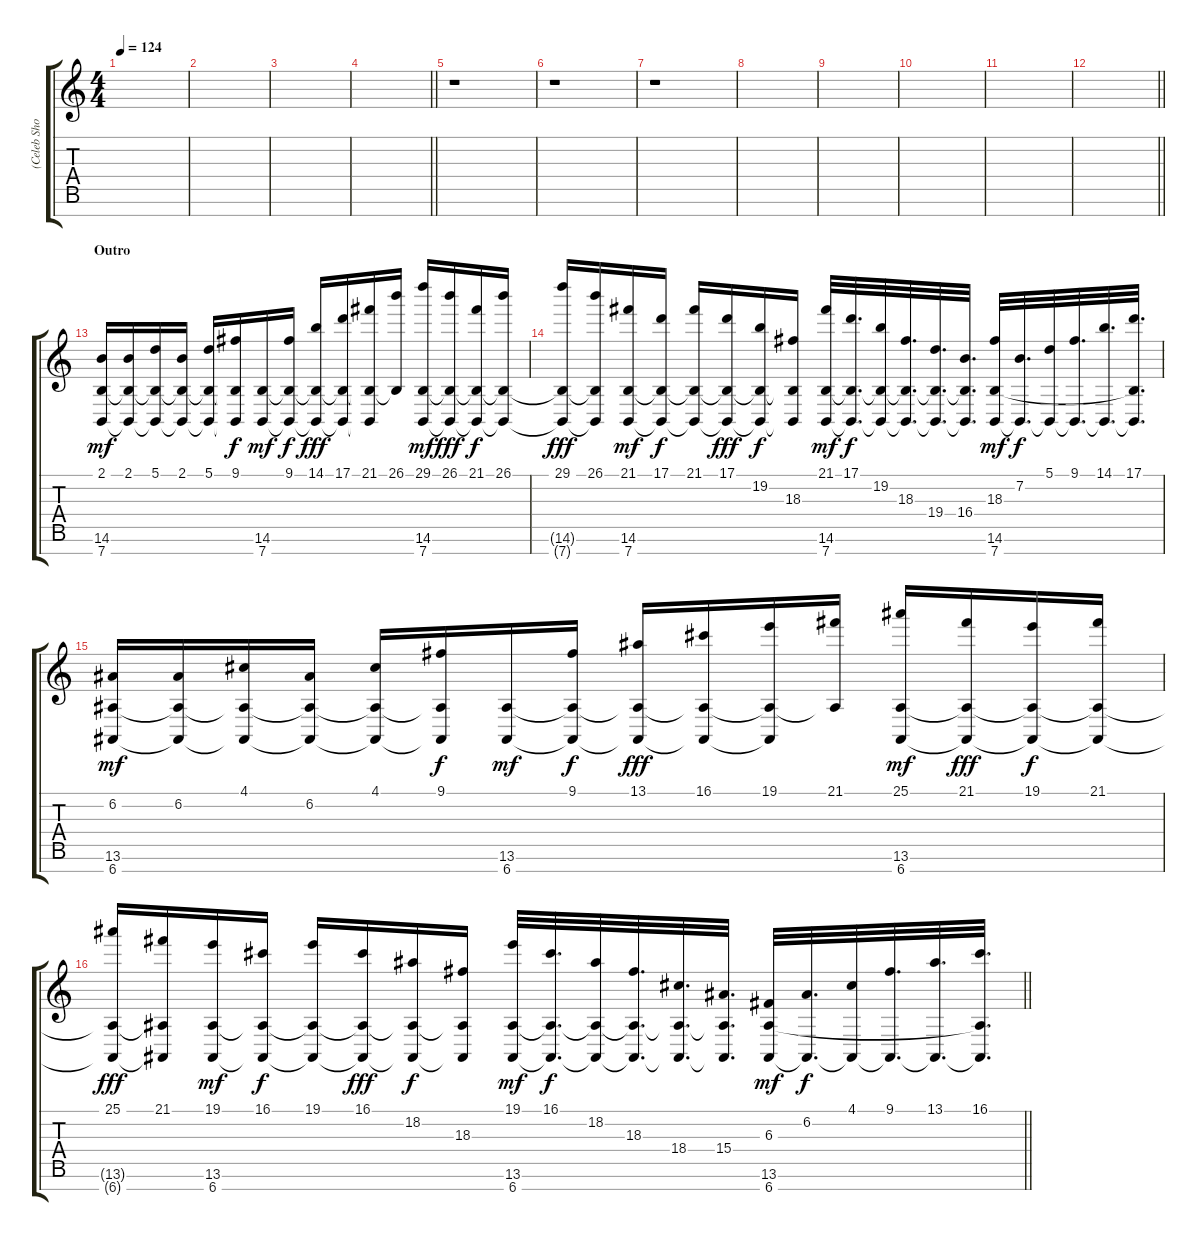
\track ("(Celeb Shomo) Piano" "(Celeb Sho") {instrument acousticgrandpiano}
\staff {score tabs}
\tuning (A4 E4 C4 G3 D3 A2 E2) {hide}
\ts (4 4)
\tempo 124
\clef g2
\ks c
|
|
|
\barLineRight lightlight
|
r.1 |
r.1 |
r.1 |
|
|
|
|
\barLineRight lightlight
|
\section ("" "Outro")
(2.1 14.6 7.7).16{dy mf beam Up} (2.1 14.6{t} 7.7{t}).16{beam Up} (5.1 14.6{t} 7.7{t}).16{beam Up} (2.1 14.6{t} 7.7{t}).16{beam Up} (5.1 14.6{t} 7.7{t}).16{beam Up} (9.1 14.6{t} 7.7{t}).16{dy f beam Up} (14.6 7.7).16{dy mf beam Up} (9.1 14.6{t} 7.7{t}).16{dy f beam Up} (14.1 14.6{t} 7.7{t}).16{dy fff beam Up} (17.1 14.6{t} 7.7{t}).16{beam Up} (21.1 14.6{t} 7.7{t}).16{beam Up} (26.1 14.6{t}).16{beam Up} (29.1 14.6 7.7).16{dy mf beam Up} (26.1 14.6{t} 7.7{t}).16{dy fff beam Up} (21.1 14.6{t} 7.7{t}).16{dy f beam Up} (26.1 14.6{t} 7.7{t}).16{beam Up} |
(29.1 14.6{t} 7.7{t}).16{dy fff beam Up} (26.1 14.6{t} 7.7{t}).16{beam Up} (21.1 14.6 7.7).16{dy mf beam Up} (17.1 14.6{t} 7.7{t}).16{dy f beam Up} (21.1 14.6{t} 7.7{t}).16{beam Up} (17.1 14.6{t} 7.7{t}).16{dy fff beam Up} (19.2 14.6{t} 7.7{t}).16{dy f beam Up} (18.3 14.6{t} 7.7{t}).16{beam Up} (21.1 14.6 7.7).32{dy mf beam Up} (17.1 14.6{t} 7.7{t}).32{d dy f beam Up} (19.2 14.6{t} 7.7{t}).32{beam Up} (18.3 14.6{t} 7.7{t}).32{d beam Up} (19.4 14.6{t} 7.7{t}).32{d beam Up} (16.4 14.6{t} 7.7{t}).32{d beam Up} (18.3 14.6 7.7).32{dy mf beam Up} (7.2 7.7{t}).32{d dy f beam Up} (5.1 7.7{t}).32{beam Up} (9.1 7.7{t}).32{d beam Up} (14.1 7.7{t}).32{d beam Up} (17.1 14.6{t} 7.7{t}).32{d beam Up} |
(6.2 13.6 6.7).16{dy mf beam Up} (6.2 13.6{t} 6.7{t}).16{beam Up} (4.1 13.6{t} 6.7{t}).16{beam Up} (6.2 13.6{t} 6.7{t}).16{beam Up} (4.1 13.6{t} 6.7{t}).16{beam Up} (9.1 13.6{t} 6.7{t}).16{dy f beam Up} (13.6 6.7).16{dy mf beam Up} (9.1 13.6{t} 6.7{t}).16{dy f beam Up} (13.1 13.6{t} 6.7{t}).16{dy fff beam Up} (16.1 13.6{t} 6.7{t}).16{beam Up} (19.1 13.6{t} 6.7{t}).16{beam Up} (21.1 13.6{t}).16{beam Up} (25.1 13.6 6.7).16{dy mf beam Up} (21.1 13.6{t} 6.7{t}).16{dy fff beam Up} (19.1 13.6{t} 6.7{t}).16{dy f beam Up} (21.1 13.6{t} 6.7{t}).16{beam Up} |
\barLineRight lightlight
(25.1 13.6{t} 6.7{t}).16{dy fff beam Up} (21.1 13.6{t} 6.7{t}).16{beam Up} (19.1 13.6 6.7).16{dy mf beam Up} (16.1 13.6{t} 6.7{t}).16{dy f beam Up} (19.1 13.6{t} 6.7{t}).16{beam Up} (16.1 13.6{t} 6.7{t}).16{dy fff beam Up} (18.2 13.6{t} 6.7{t}).16{dy f beam Up} (18.3 13.6{t} 6.7{t}).16{beam Up} (19.1 13.6 6.7).32{dy mf beam Up} (16.1 13.6{t} 6.7{t}).32{d dy f beam Up} (18.2 13.6{t} 6.7{t}).32{beam Up} (18.3 13.6{t} 6.7{t}).32{d beam Up} (18.4 13.6{t} 6.7{t}).32{d beam Up} (15.4 13.6{t} 6.7{t}).32{d beam Up} (6.3 13.6 6.7).32{dy mf beam Up} (6.2 6.7{t}).32{d dy f beam Up} (4.1 6.7{t}).32{beam Up} (9.1 6.7{t}).32{d beam Up} (13.1 6.7{t}).32{d beam Up} (16.1 13.6{t} 6.7{t}).32{d beam Up}
